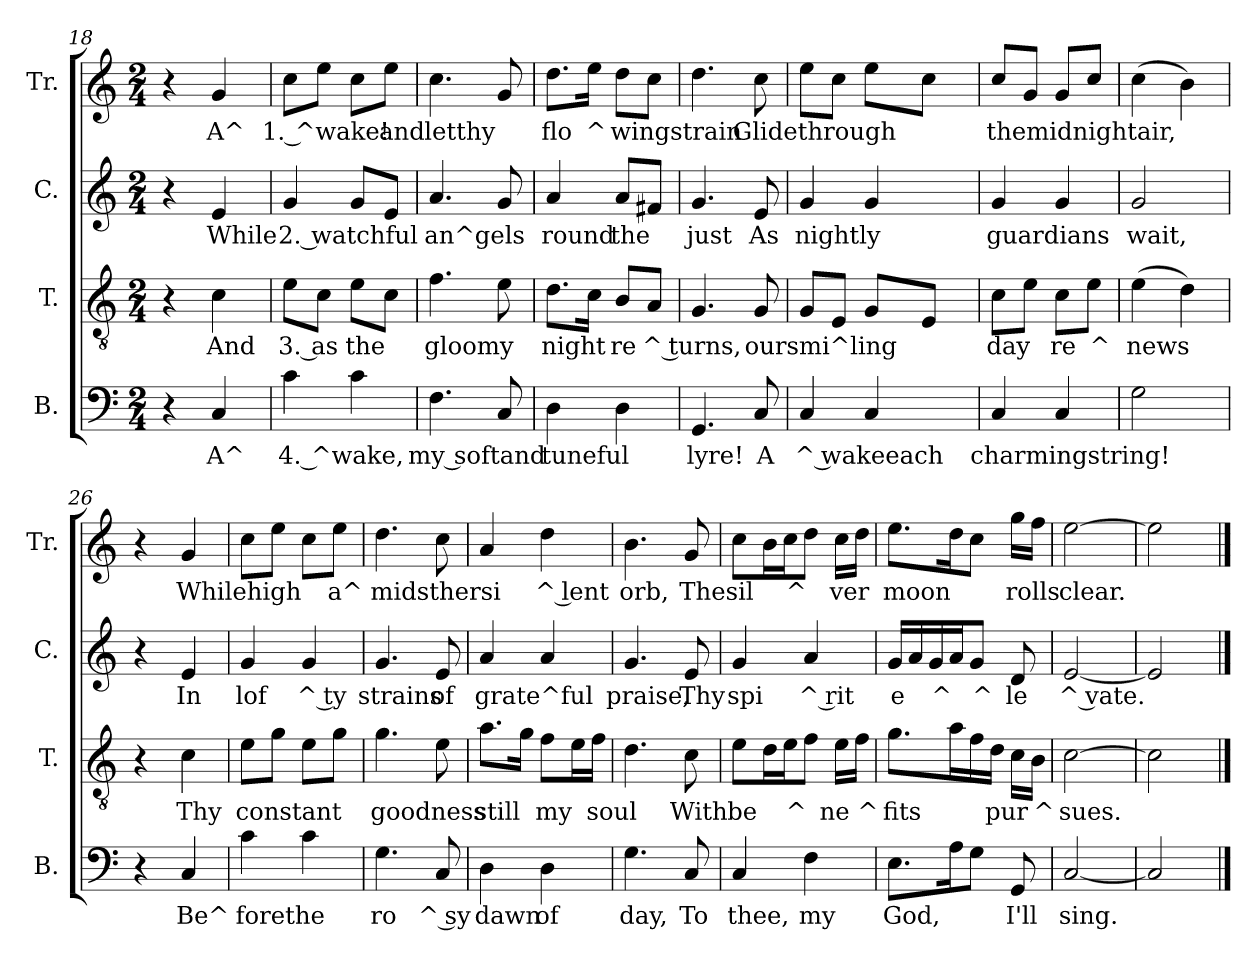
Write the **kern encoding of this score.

**kern	**text	**kern	**text	**kern	**text	**kern	**text
*part4	*part4	*part3	*part3	*part2	*part2	*part1	*part1
*staff4	*staff4	*staff3	*staff3	*staff2	*staff2	*staff1	*staff1
*I"B.	*	*I"T.	*	*I"C.	*	*I"Tr.	*
*I'B.	*	*I'T.	*	*I'C.	*	*I'Tr.	*
*clefF4	*	*clefGv2	*	*clefG2	*	*clefG2	*
*k[]	*	*k[]	*	*k[]	*	*k[]	*
*C:	*	*C:	*	*C:	*	*C:	*
*M2/4	*	*M2/4	*	*M2/4	*	*M2/4	*
=18	=18	=18	=18	=18	=18	=18	=18
4r	.	4r	.	4r	.	4r	.
!LO:N:head=solid	!LO:LY:b	!LO:N:head=solid	!LO:LY:b	!LO:N:head=solid	!LO:LY:b	!	!LO:LY:b
4C/	A^	4c\	And	4e/	While	4g/	A^
!!LO:LB:g=z
=19	=19	=19	=19	=19	=19	=19	=19
!LO:N:head=solid	!LO:LY:b:rj	!LO:N:head=solid	!LO:LY:b:rj	!	!LO:LY:b:rj	!LO:N:head=solid	!LO:LY:b:rj
4c\	4. ^wake,	8e\L	3. as	4g/	2. watchful	8cc\L	1. ^wake!
!	!	!LO:N:head=solid	!	!	!	!LO:N:head=solid	!
.	.	8c\J	.	.	.	8ee\J	.
!LO:N:head=solid	!	!LO:N:head=solid	!LO:LY:b	!	!	!LO:N:head=solid	!
4c\	.	8e\L	the	8g/L	.	8cc\L	.
!	!	!LO:N:head=solid	!	!LO:N:head=solid	!	!LO:N:head=solid	!LO:LY:b
.	.	8c\J	.	8e/J	.	8ee\J	and
=20	=20	=20	=20	=20	=20	=20	=20
!LO:N:head=solid	!LO:LY:b:rj	!LO:N:head=solid	!LO:LY:b	!LO:N:head=solid	!LO:LY:b	!LO:N:head=solid	!LO:LY:b
4.F\	my softand	4.f\	gloomy	4.a/	an^gels	4.cc\	letthy
!LO:N:head=solid	!	!LO:N:head=solid	!	!	!	!	!
8C/	.	8e\	.	8g/	.	8g/	.
=21	=21	=21	=21	=21	=21	=21	=21
!	!LO:LY:b	!	!LO:LY:b	!LO:N:head=solid	!LO:LY:b	!	!LO:LY:b
4D\	tuneful	8.d\L	night	4a/	round	8.dd\L	flo
!	!	!LO:N:head=solid	!	!	!	!LO:N:head=solid	!LO:LY:b:rj
.	.	16c\Jk	.	.	.	16ee\Jk	^
!	!	!LO:N:head=solid	!LO:LY:b	!LO:N:head=solid	!LO:LY:b	!	!LO:LY:b
4D\	.	8B/L	re	8a/L	the	8dd\L	wingstrain
!	!	!LO:N:head=solid	!LO:LY:b:rj	!LO:N:head=solid	!	!LO:N:head=solid	!
.	.	8A/J	^ turns,	8f#X/J	.	8cc\J	.
=22	=22	=22	=22	=22	=22	=22	=22
!	!LO:LY:b	!	!	!	!LO:LY:b	!	!
4.GG/	lyre!	4.G/	.	4.g/	just	4.dd\	.
!LO:N:head=solid	!LO:LY:b	!	!LO:LY:b	!LO:N:head=solid	!LO:LY:b	!LO:N:head=solid	!LO:LY:b
8C/	A	8G/	oursmi^ling	8e/	As	8cc\	Glidethrough
=23	=23	=23	=23	=23	=23	=23	=23
!LO:N:head=solid	!LO:LY:b:rj	!	!	!	!LO:LY:b	!LO:N:head=solid	!
4C/	^ wakeeach	8G/L	.	4g/	nightly	8ee\L	.
!	!	!LO:N:head=solid	!	!	!	!LO:N:head=solid	!
.	.	8E/J	.	.	.	8cc\J	.
!LO:N:head=solid	!	!	!	!	!	!LO:N:head=solid	!
4C/	.	8G/L	.	4g/	.	8ee\L	.
!	!	!LO:N:head=solid	!	!	!	!LO:N:head=solid	!
.	.	8E/J	.	.	.	8cc\J	.
=24	=24	=24	=24	=24	=24	=24	=24
!LO:N:head=solid	!LO:LY:b	!LO:N:head=solid	!LO:LY:b	!	!LO:LY:b	!LO:N:head=solid	!LO:LY:b
4C/	charmingstring!	8c\L	day	4g/	guardians	8cc/L	themidnightair,
!	!	!LO:N:head=solid	!	!	!	!	!
.	.	8e\J	.	.	.	8g/J	.
!LO:N:head=solid	!	!LO:N:head=solid	!LO:LY:b	!	!	!	!
4C/	.	8c\L	re	4g/	.	8g/L	.
!	!	!LO:N:head=solid	!LO:LY:b	!	!	!LO:N:head=solid	!
.	.	8e\J	^	.	.	8cc/J	.
=25	=25	=25	=25	=25	=25	=25	=25
!	!	!LO:N:head=solid	!LO:LY:b	!	!LO:LY:b	!LO:N:head=solid	!
2G\	.	(>4e\	news	2g/	wait,	(>4cc\	.
!	!	!	!	!	!	!LO:N:head=solid	!
.	.	4d\)	.	.	.	4b\)	.
=26	=26	=26	=26	=26	=26	=26	=26
4r	.	4r	.	4r	.	4r	.
!LO:N:head=solid	!LO:LY:b	!LO:N:head=solid	!LO:LY:b	!LO:N:head=solid	!LO:LY:b	!	!LO:LY:b
4C/	Be^	4c\	Thy	4e/	In	4g/	Whilehigh
=27	=27	=27	=27	=27	=27	=27	=27
!LO:N:head=solid	!LO:LY:b	!LO:N:head=solid	!LO:LY:b	!	!LO:LY:b	!LO:N:head=solid	!
4c\	forethe	8e\L	constant	4g/	lof	8cc\L	.
!	!	!	!	!	!	!LO:N:head=solid	!
.	.	8g\J	.	.	.	8ee\J	.
!LO:N:head=solid	!	!LO:N:head=solid	!	!	!LO:LY:b:rj	!LO:N:head=solid	!
4c\	.	8e\L	.	4g/	^ ty	8cc\L	.
!	!	!	!	!	!	!LO:N:head=solid	!LO:LY:b
.	.	8g\J	.	.	.	8ee\J	a^
=28	=28	=28	=28	=28	=28	=28	=28
!	!LO:LY:b	!	!LO:LY:b	!	!LO:LY:b	!	!LO:LY:b
4.G\	ro	4.g\	goodness	4.g/	strains	4.dd\	midsthersi
!LO:N:head=solid	!LO:LY:b:rj	!LO:N:head=solid	!	!LO:N:head=solid	!LO:LY:b	!LO:N:head=solid	!
8C/	^ sy	8e\	.	8e/	of	8cc\	.
=29	=29	=29	=29	=29	=29	=29	=29
!	!LO:LY:b	!LO:N:head=solid	!LO:LY:b	!LO:N:head=solid	!LO:LY:b	!LO:N:head=solid	!
4D\	dawn	8.a\L	still	4a/	grate^ful	4a/	.
.	.	16g\Jk	.	.	.	.	.
!	!LO:LY:b	!LO:N:head=solid	!LO:LY:b	!LO:N:head=solid	!	!	!LO:LY:b:rj
4D\	of	8f\L	my	4a/	.	4dd\	^ lent
!	!	!LO:N:head=solid	!	!	!	!	!
.	.	16e\L	.	.	.	.	.
!	!	!LO:N:head=solid	!LO:LY:b	!	!	!	!
.	.	16f\JJ	soul	.	.	.	.
=30	=30	=30	=30	=30	=30	=30	=30
!	!LO:LY:b	!	!	!	!LO:LY:b	!LO:N:head=solid	!LO:LY:b
4.G\	day,	4.d\	.	4.g/	praise,	4.b\	orb,
!LO:N:head=solid	!LO:LY:b	!LO:N:head=solid	!LO:LY:b	!LO:N:head=solid	!LO:LY:b	!	!LO:LY:b
8C/	To	8c\	With	8e/	Thy	8g/	Thesil
=31	=31	=31	=31	=31	=31	=31	=31
!LO:N:head=solid	!LO:LY:b	!LO:N:head=solid	!LO:LY:b	!	!LO:LY:b	!LO:N:head=solid	!
4C/	thee,	8e\L	be	4g/	spi	8cc\L	.
!	!	!	!	!	!	!LO:N:head=solid	!
.	.	16d\L	.	.	.	16b\L	.
!	!	!LO:N:head=solid	!LO:LY:b	!	!	!LO:N:head=solid	!LO:LY:b:rj
.	.	16e\J	^	.	.	16cc\J	^
!LO:N:head=solid	!LO:LY:b	!LO:N:head=solid	!	!LO:N:head=solid	!LO:LY:b:rj	!	!
4F\	my	8f\J	.	4a/	^ rit	8dd\J	.
!	!	!LO:N:head=solid	!LO:LY:b	!	!	!LO:N:head=solid	!LO:LY:b
.	.	16e\LL	ne	.	.	16cc\LL	ver
!	!	!LO:N:head=solid	!LO:LY:b	!	!	!	!
.	.	16f\JJ	^	.	.	16dd\JJ	.
=32	=32	=32	=32	=32	=32	=32	=32
!LO:N:head=solid	!LO:LY:b	!	!LO:LY:b	!	!LO:LY:b	!LO:N:head=solid	!LO:LY:b
8.E\L	God,	8.g\L	fits	16g/LL	e	8.ee\L	moon
!	!	!	!	!LO:N:head=solid	!	!	!
.	.	.	.	16a/	.	.	.
!	!	!	!	!	!LO:LY:b	!	!
.	.	.	.	16g/	^	.	.
!LO:N:head=solid	!	!LO:N:head=solid	!	!LO:N:head=solid	!	!	!
16A\k	.	16a\L	.	16a/J	.	16dd\k	.
!	!	!LO:N:head=solid	!	!	!LO:LY:b	!LO:N:head=solid	!
8G\J	.	16f\	.	8g/J	^	8cc\J	.
!	!	!	!LO:LY:b	!	!	!	!
.	.	16d\JJ	pur	.	.	.	.
!	!LO:LY:b	!LO:N:head=solid	!	!	!LO:LY:b	!	!LO:LY:b
8GG/	I'll	16c\LL	.	8d/	le	16gg\LL	rolls
!	!	!LO:N:head=solid	!LO:LY:b	!	!	!LO:N:head=solid	!
.	.	16B\JJ	^	.	.	16ff\JJ	.
=33	=33	=33	=33	=33	=33	=33	=33
!	!LO:LY:b	!	!LO:LY:b	!LO:N:head=open	!LO:LY:b:rj	!LO:N:head=open	!LO:LY:b
[<2C/	sing.	[>2c\	sues.	[<2e/	^ vate.	[>2ee\	clear.
=34	=34	=34	=34	=34	=34	=34	=34
!	!	!	!	!LO:N:head=open	!	!LO:N:head=open	!
2C/]	.	2c\]	.	2e/]	.	2ee\]	.
==	==	==	==	==	==	==	==
*-	*-	*-	*-	*-	*-	*-	*-
